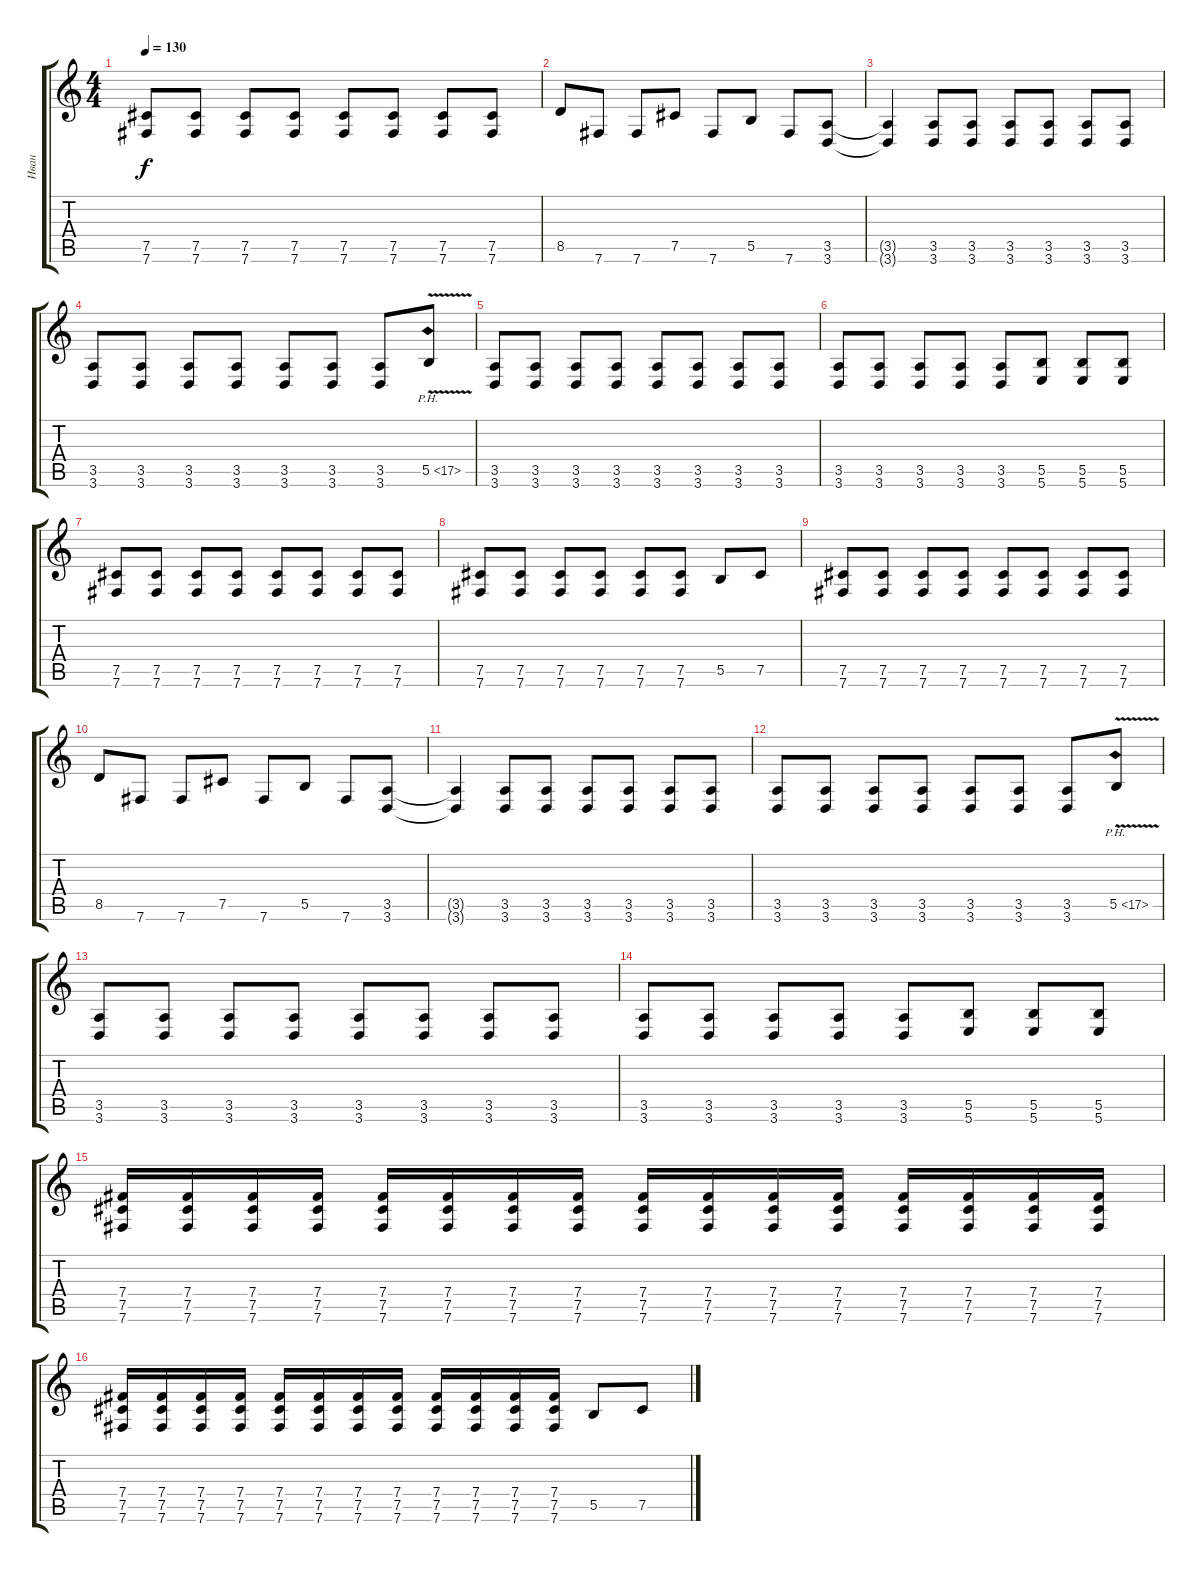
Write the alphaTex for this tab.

\track ("Иван" "Иван") {instrument distortionguitar}
\staff {score tabs}
\tuning (Db4 Ab3 E3 B2 Gb2 B1) {hide}
\ts (4 4)
\tempo 130
\clef g2
\ks c
(7.5 7.6).8{dy f} (7.5 7.6).8 (7.5 7.6).8 (7.5 7.6).8 (7.5 7.6).8 (7.5 7.6).8 (7.5 7.6).8 (7.5 7.6).8 |
8.5.8 7.6.8 7.6.8 7.5.8 7.6.8 5.5.8 7.6.8 (3.5 3.6).8 |
(3.5{t} 3.6{t}).4 (3.5 3.6).8 (3.5 3.6).8 (3.5 3.6).8 (3.5 3.6).8 (3.5 3.6).8 (3.5 3.6).8 |
(3.5 3.6).8 (3.5 3.6).8 (3.5 3.6).8 (3.5 3.6).8 (3.5 3.6).8 (3.5 3.6).8 (3.5 3.6).8 5.5{ph 12 v}.8 |
(3.5 3.6).8 (3.5 3.6).8 (3.5 3.6).8 (3.5 3.6).8 (3.5 3.6).8 (3.5 3.6).8 (3.5 3.6).8 (3.5 3.6).8 |
(3.5 3.6).8 (3.5 3.6).8 (3.5 3.6).8 (3.5 3.6).8 (3.5 3.6).8 (5.5 5.6).8 (5.5 5.6).8 (5.5 5.6).8 |
(7.5 7.6).8 (7.5 7.6).8 (7.5 7.6).8 (7.5 7.6).8 (7.5 7.6).8 (7.5 7.6).8 (7.5 7.6).8 (7.5 7.6).8 |
(7.5 7.6).8 (7.5 7.6).8 (7.5 7.6).8 (7.5 7.6).8 (7.5 7.6).8 (7.5 7.6).8 5.5.8 7.5.8 |
(7.5 7.6).8 (7.5 7.6).8 (7.5 7.6).8 (7.5 7.6).8 (7.5 7.6).8 (7.5 7.6).8 (7.5 7.6).8 (7.5 7.6).8 |
8.5.8 7.6.8 7.6.8 7.5.8 7.6.8 5.5.8 7.6.8 (3.5 3.6).8 |
(3.5{t} 3.6{t}).4 (3.5 3.6).8 (3.5 3.6).8 (3.5 3.6).8 (3.5 3.6).8 (3.5 3.6).8 (3.5 3.6).8 |
(3.5 3.6).8 (3.5 3.6).8 (3.5 3.6).8 (3.5 3.6).8 (3.5 3.6).8 (3.5 3.6).8 (3.5 3.6).8 5.5{ph 12 v}.8 |
(3.5 3.6).8 (3.5 3.6).8 (3.5 3.6).8 (3.5 3.6).8 (3.5 3.6).8 (3.5 3.6).8 (3.5 3.6).8 (3.5 3.6).8 |
(3.5 3.6).8 (3.5 3.6).8 (3.5 3.6).8 (3.5 3.6).8 (3.5 3.6).8 (5.5 5.6).8 (5.5 5.6).8 (5.5 5.6).8 |
(7.4 7.5 7.6).16 (7.4 7.5 7.6).16 (7.4 7.5 7.6).16 (7.4 7.5 7.6).16 (7.4 7.5 7.6).16 (7.4 7.5 7.6).16 (7.4 7.5 7.6).16 (7.4 7.5 7.6).16 (7.4 7.5 7.6).16 (7.4 7.5 7.6).16 (7.4 7.5 7.6).16 (7.4 7.5 7.6).16 (7.4 7.5 7.6).16 (7.4 7.5 7.6).16 (7.4 7.5 7.6).16 (7.4 7.5 7.6).16 |
(7.4 7.5 7.6).16 (7.4 7.5 7.6).16 (7.4 7.5 7.6).16 (7.4 7.5 7.6).16 (7.4 7.5 7.6).16 (7.4 7.5 7.6).16 (7.4 7.5 7.6).16 (7.4 7.5 7.6).16 (7.4 7.5 7.6).16 (7.4 7.5 7.6).16 (7.4 7.5 7.6).16 (7.4 7.5 7.6).16 5.5.8 7.5.8
